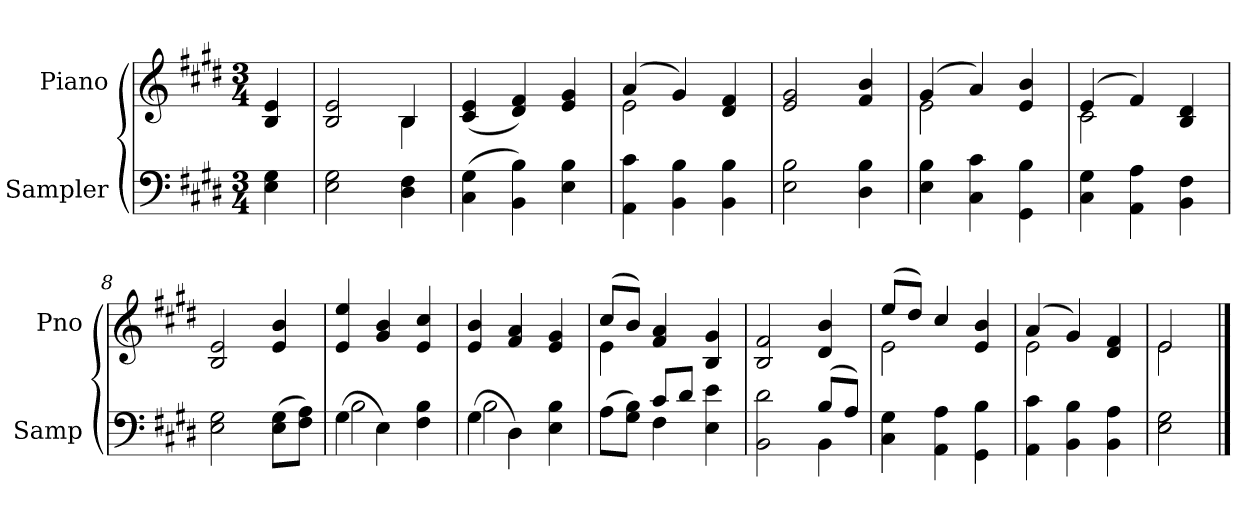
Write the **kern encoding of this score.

**kern	**kern
*part2	*part1
*staff2	*staff1
*I"Sampler	*I"Piano
*I'Samp	*I'Pno
*clefF4	*clefG2
*k[f#c#g#d#]	*k[f#c#g#d#]
*E:	*E:
*M3/4	*M3/4
=1	=1
4E 4G#	4B 4e
=2	=2
*	*^
2E 2G#	2B 2e	2ryy
4D# 4F#	4B/	4B
*	*v	*v
=3	=3
(4C# 4G#	(4c# 4e
4BB 4B)	4d# 4f#)
4E 4B	4e 4g#
=4	=4
*	*^
4AA 4c#	(4a/	2e
4BB 4B	4g#/)	.
4BB 4B	4d# 4f#	4ryy
*	*v	*v
=5	=5
2E 2B	2e 2g#
4D# 4B	4f# 4b
=6	=6
*	*^
4E 4B	(4g#/	2e
4C# 4c#	4a/)	.
4GG# 4B	4e 4b	4ryy
=7	=7	=7
4C# 4G#	(4e/	2c#
4AA 4A	4f#/)	.
4BB 4F#	4B 4d#	4ryy
*	*v	*v
=8	=8
2E 2G#	2B 2e
(8E\ 8G#\L	4e 4b
8F#\ 8A\J)	.
=9	=9
*^	*
(4G#\	2B	4e 4ee
4E\)	.	4g# 4b
4F# 4B	4ryy	4e 4cc#
=10	=10	=10
(4G#\	2B	4e 4b
4D#\)	.	4f# 4a
4E 4B	4ryy	4e 4g#
=11	=11	=11
*	*	*^
(8A\L	4ryy	(8cc#/L	4e
8G#\ 8B\J)	.	8b/J)	.
8c#/L	4F#	4f# 4a	2ryy
8d#/J	.	.	.
4E 4e	4ryy	4B 4g#	.
*	*	*v	*v
=12	=12	=12
2BB 2d#	2ryy	2B 2f#
(8B/L	4BB	4d# 4b
8A/J)	.	.
*v	*v	*
=13	=13
*	*^
4C# 4G#	(8ee/L	2e
.	8dd#/J)	.
4AA 4A	4cc#/	.
4GG# 4B	4e 4b	4ryy
=14	=14	=14
4AA 4c#	(4a/	2e
4BB 4B	4g#/)	.
4BB 4A	4d# 4f#	4ryy
=15	=15	=15
2E 2G#	2e/	2e
*	*v	*v
==	==
*-	*-
